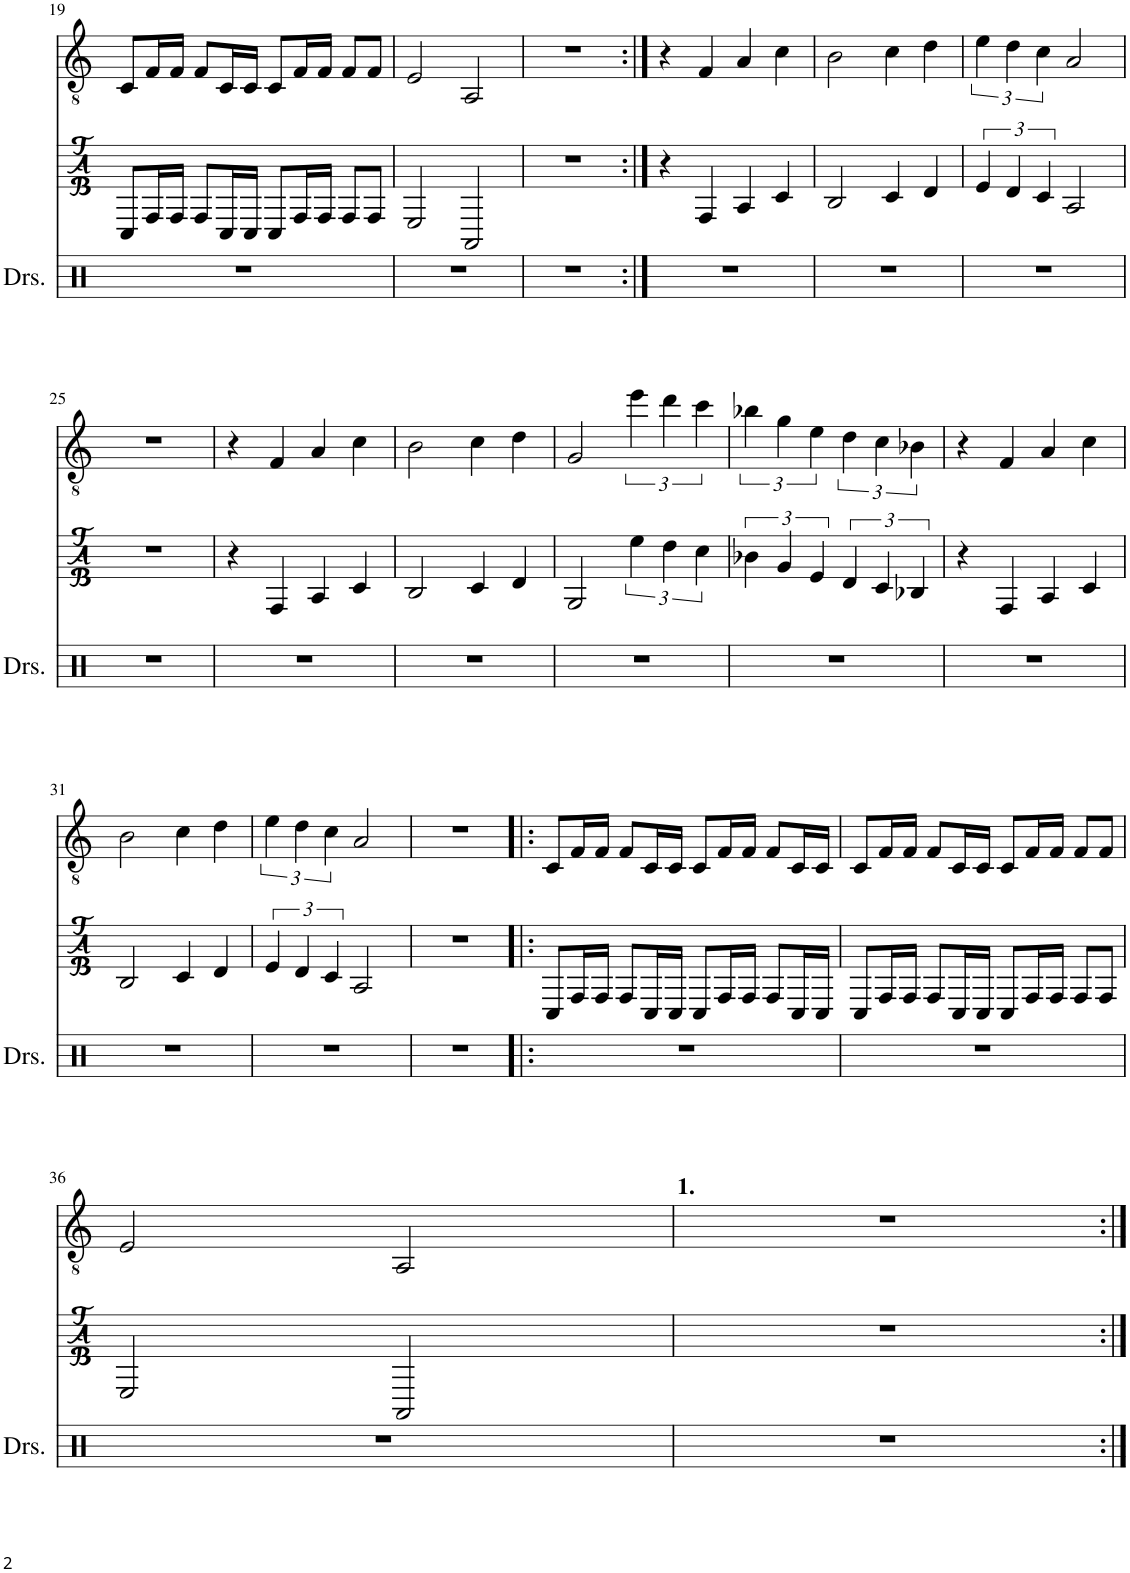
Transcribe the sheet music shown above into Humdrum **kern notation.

**kern	**kern	**kern
*part3	*part2	*part1
*staff3	*staff2	*staff1
*I"Drumset	*I"Guitar (Tablature)	*I"Electric Guitar
*I'Drs.	*	*I'Elec Gtr
!!LO:PB:g=z
*clefX	*	*clefGv2
*k[]	*k[]	*k[]
=19	=19	=19
1r	8C/L	8C/L
.	16F/L	16F/L
.	16F/JJ	16F/JJ
.	8F/L	8F/L
.	16C/L	16C/L
.	16C/JJ	16C/JJ
.	8C/L	8C/L
.	16F/L	16F/L
.	16F/JJ	16F/JJ
.	8F/L	8F/L
.	8F/J	8F/J
=20	=20	=20
1r	2E/	2E/
.	2AA/	2AA/
=21	=21	=21
1r	1r	1r
=22:|!	=22:|!	=22:|!
1r	4r	4r
.	4F/	4F/
.	4A/	4A/
.	4c/	4c\
=23	=23	=23
1r	2B/	2B\
.	4c/	4c\
.	4d/	4d\
=24	=24	=24
1r	6e/	6e\
.	6d/	6d\
.	6c/	6c\
.	2A/	2A/
!!LO:LB:g=z
=25	=25	=25
1r	1r	1r
=26	=26	=26
1r	4r	4r
.	4F/	4F/
.	4A/	4A/
.	4c/	4c\
=27	=27	=27
1r	2B/	2B\
.	4c/	4c\
.	4d/	4d\
=28	=28	=28
1r	2G/	2G/
.	6ee\	6ee\
.	6dd\	6dd\
.	6cc\	6cc\
=29	=29	=29
1r	6b-X\	6b-X\
.	6g/	6g\
.	6e/	6e\
.	6d/	6d\
.	6c/	6c\
.	6B-X/	6B-X\
=30	=30	=30
1r	4r	4r
.	4F/	4F/
.	4A/	4A/
.	4c/	4c\
!!LO:LB:g=z
=31	=31	=31
1r	2B/	2B\
.	4c/	4c\
.	4d/	4d\
=32	=32	=32
1r	6e/	6e\
.	6d/	6d\
.	6c/	6c\
.	2A/	2A/
=33	=33	=33
1r	1r	1r
=34!|:	=34!|:	=34!|:
1r	8C/L	8C/L
.	16F/L	16F/L
.	16F/JJ	16F/JJ
.	8F/L	8F/L
.	16C/L	16C/L
.	16C/JJ	16C/JJ
.	8C/L	8C/L
.	16F/L	16F/L
.	16F/JJ	16F/JJ
.	8F/L	8F/L
.	16C/L	16C/L
.	16C/JJ	16C/JJ
=35	=35	=35
1r	8C/L	8C/L
.	16F/L	16F/L
.	16F/JJ	16F/JJ
.	8F/L	8F/L
.	16C/L	16C/L
.	16C/JJ	16C/JJ
.	8C/L	8C/L
.	16F/L	16F/L
.	16F/JJ	16F/JJ
.	8F/L	8F/L
.	8F/J	8F/J
!!LO:LB:g=z
=36	=36	=36
1r	2E/	2E/
.	2AA/	2AA/
=37	=37	=37
1r	1r	1r
=:|!	=:|!	=:|!
*-	*-	*-
